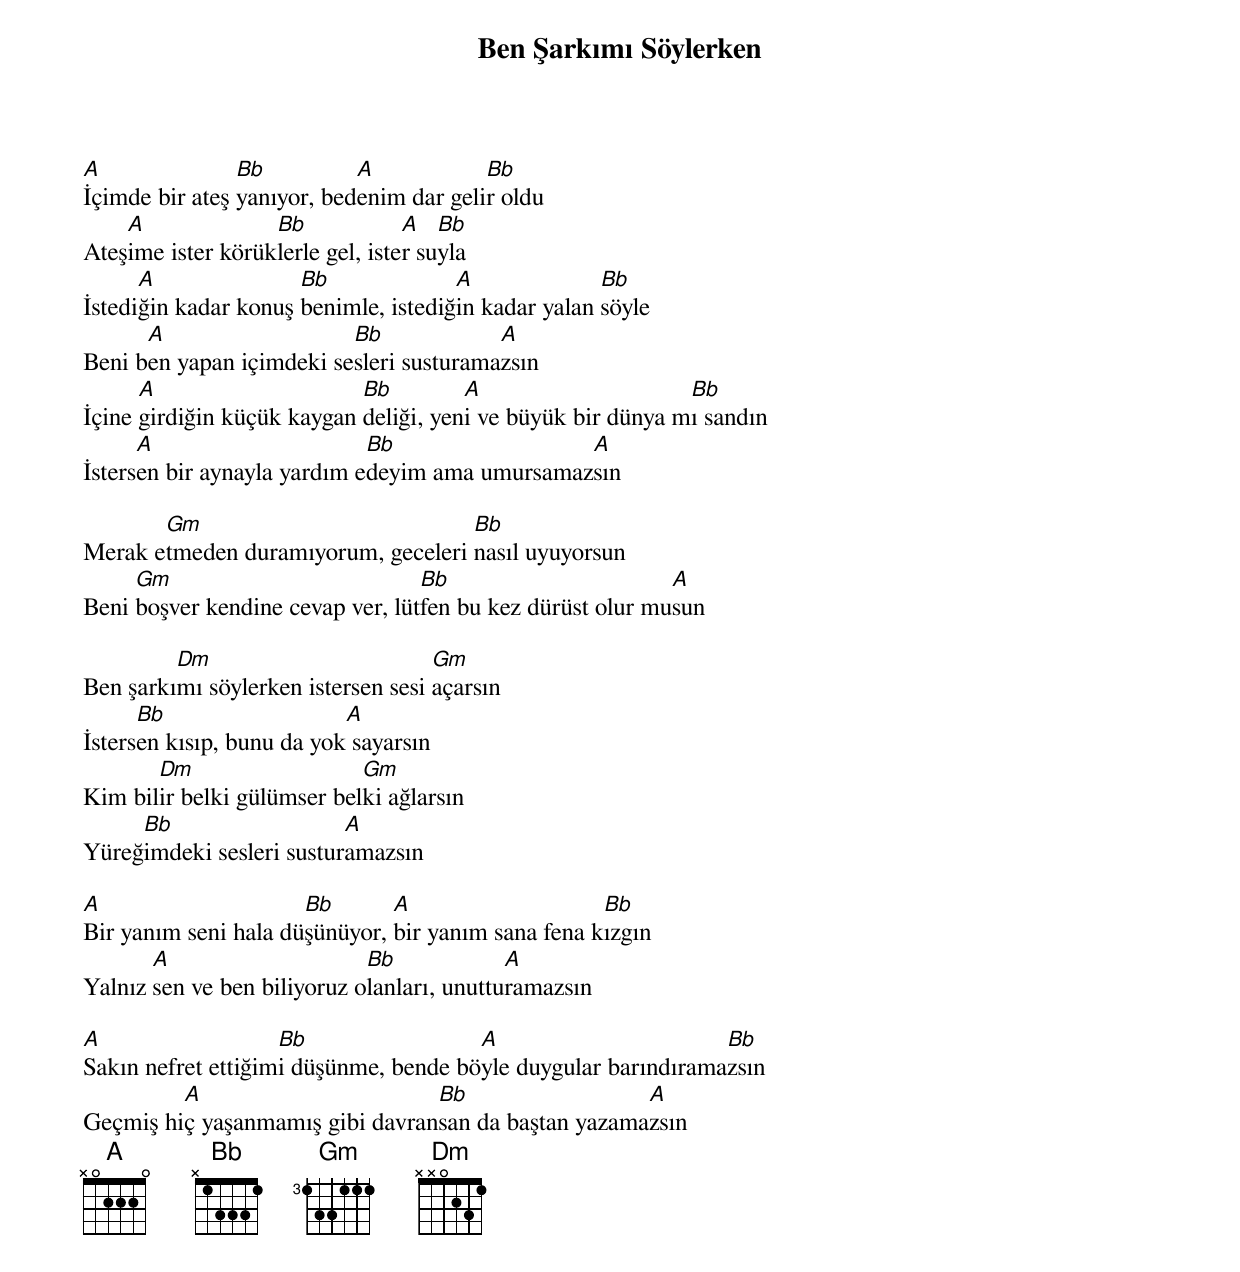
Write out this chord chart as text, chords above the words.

{title: Ben Şarkımı Söylerken}
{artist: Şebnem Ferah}

A               Bb          A            Bb
İçimde bir ateş yanıyor, bedenim dar gelir oldu
    A              Bb             A   Bb
Ateşime ister körüklerle gel, ister suyla
      A               Bb              A              Bb
İstediğin kadar konuş benimle, istediğin kadar yalan söyle
      A                   Bb             A
Beni ben yapan içimdeki sesleri susturamazsın
      A                     Bb         A                     Bb
İçine girdiğin küçük kaygan deliği, yeni ve büyük bir dünya mı sandın
      A                      Bb                 A
İstersen bir aynayla yardım edeyim ama umursamazsın

       Gm                           Bb
Merak etmeden duramıyorum, geceleri nasıl uyuyorsun
     Gm                           Bb                       A
Beni boşver kendine cevap ver, lütfen bu kez dürüst olur musun

         Dm                         Gm
Ben şarkımı söylerken istersen sesi açarsın
      Bb                   A
İstersen kısıp, bunu da yok sayarsın
       Dm                   Gm
Kim bilir belki gülümser belki ağlarsın
     Bb                   A
Yüreğimdeki sesleri susturamazsın

A                     Bb       A                    Bb
Bir yanım seni hala düşünüyor, bir yanım sana fena kızgın
       A                     Bb             A
Yalnız sen ve ben biliyoruz olanları, unutturamazsın

A                   Bb                 A                       Bb
Sakın nefret ettiğimi düşünme, bende böyle duygular barındıramazsın
         A                       Bb                  A
Geçmiş hiç yaşanmamış gibi davransan da baştan yazamazsın
